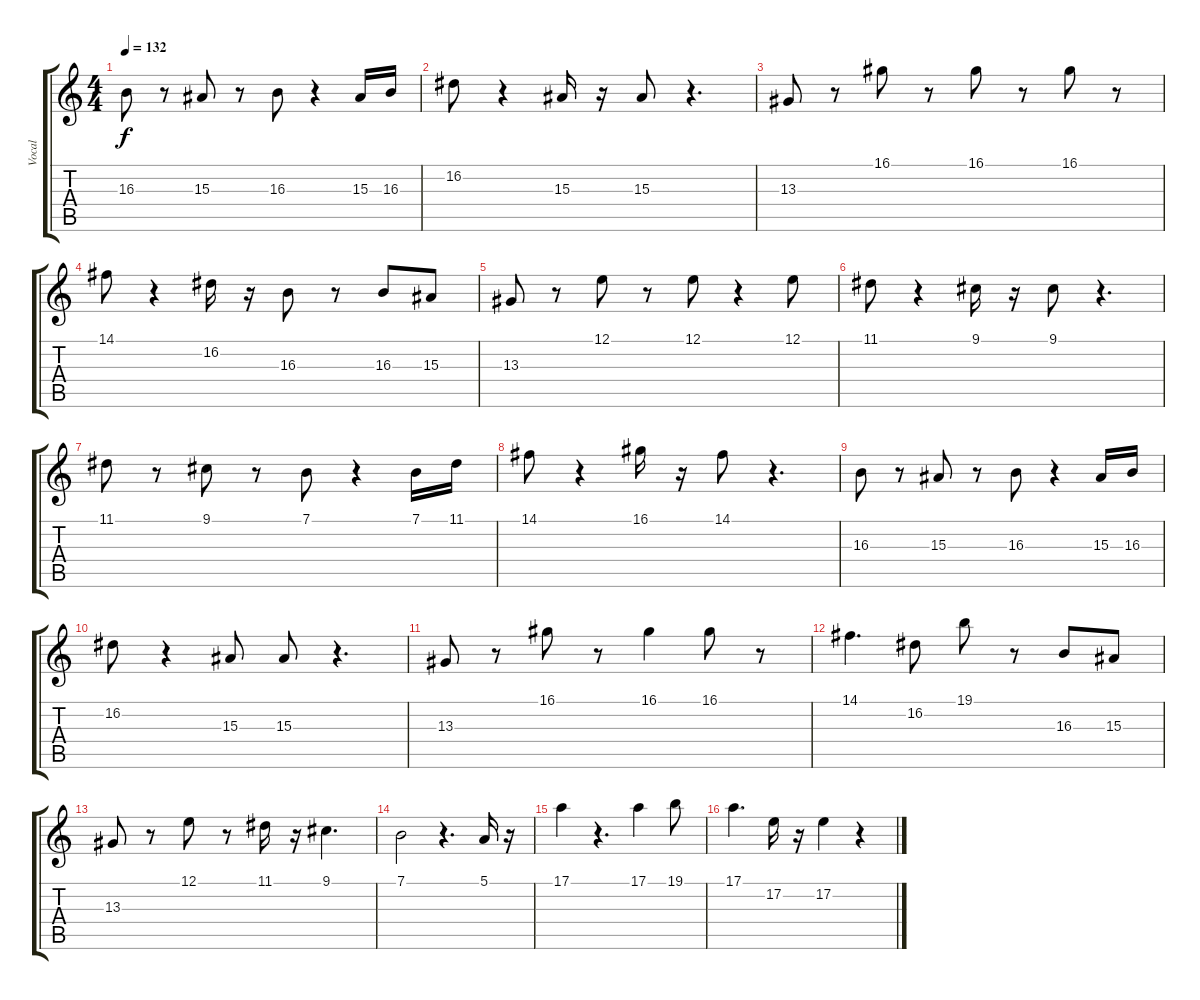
\track ("Vocal" "Vocal") {instrument dulcimer}
\staff {score tabs}
\tuning (E4 B3 G3 D3 A2 E2) {hide}
\ts (4 4)
\tempo 132
\clef g2
\ks c
16.3.8{dy f} r.8 15.3.8 r.8 16.3.8 r.4 15.3.16 16.3.16 |
16.2.8 r.4 15.3.16 r.16 15.3.8 r.4{d} |
13.3.8 r.8 16.1.8 r.8 16.1.8 r.8 16.1.8 r.8 |
14.1.8 r.4 16.2.16 r.16 16.3.8 r.8 16.3.8 15.3.8 |
13.3.8 r.8 12.1.8 r.8 12.1.8 r.4 12.1.8 |
11.1.8 r.4 9.1.16 r.16 9.1.8 r.4{d} |
11.1.8 r.8 9.1.8 r.8 7.1.8 r.4 7.1.16 11.1.16 |
14.1.8 r.4 16.1.16 r.16 14.1.8 r.4{d} |
16.3.8 r.8 15.3.8 r.8 16.3.8 r.4 15.3.16 16.3.16 |
16.2.8 r.4 15.3.8 15.3.8 r.4{d} |
13.3.8 r.8 16.1.8 r.8 16.1.4 16.1.8 r.8 |
14.1.4{d} 16.2.8 19.1.8 r.8 16.3.8 15.3.8 |
13.3.8 r.8 12.1.8 r.8 11.1.16 r.16 9.1.4{d} |
7.1.2 r.4{d} 5.1.16 r.16 |
17.1.4 r.4{d} 17.1.4 19.1.8 |
17.1.4{d} 17.2.16 r.16 17.2.4 r.4
